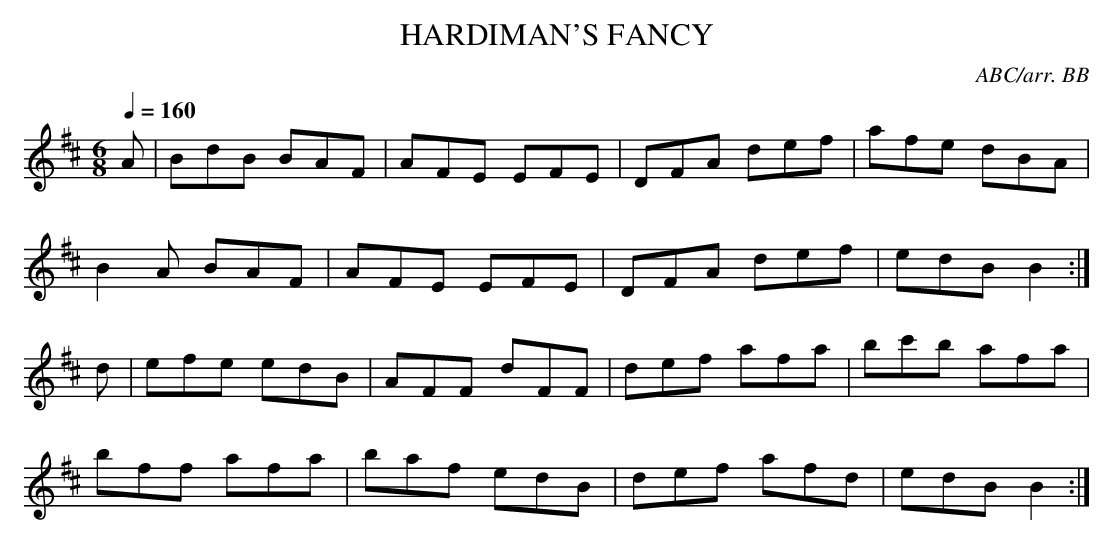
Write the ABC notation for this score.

X:1
T:HARDIMAN'S FANCY
C:ABC/arr. BB
De Danann recorded it as "Joe Derrane's".
Q:1/4=160
L:1/8
M:6/8
K:Bm
A|BdB BAF|AFE EFE|DFA def|afe dBA|
B2A BAF|AFE EFE|DFA def|edB B2:|
d|efe edB|AFF dFF|def afa|bc'b afa|
bff afa|baf edB|def afd|edB B2:|
